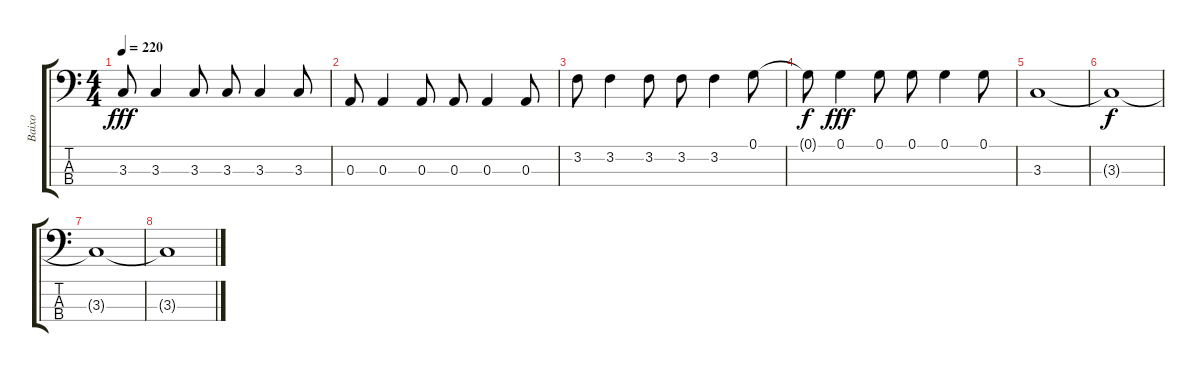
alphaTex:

\track ("Baixo" "Baixo") {instrument electricbassfinger}
\staff {score tabs}
\tuning (G2 D2 A1 E1) {hide}
\ts (4 4)
\tempo 220
\clef f4
\ks c
3.3.8{dy fff} 3.3.4 3.3.8 3.3.8 3.3.4 3.3.8 |
0.3.8 0.3.4 0.3.8 0.3.8 0.3.4 0.3.8 |
3.2.8 3.2.4 3.2.8 3.2.8 3.2.4 0.1.8 |
0.1{t}.8{dy f} 0.1.4{dy fff} 0.1.8 0.1.8 0.1.4 0.1.8 |
3.3.1 |
3.3{t}.1{dy f} |
3.3{t}.1 |
3.3{t}.1
